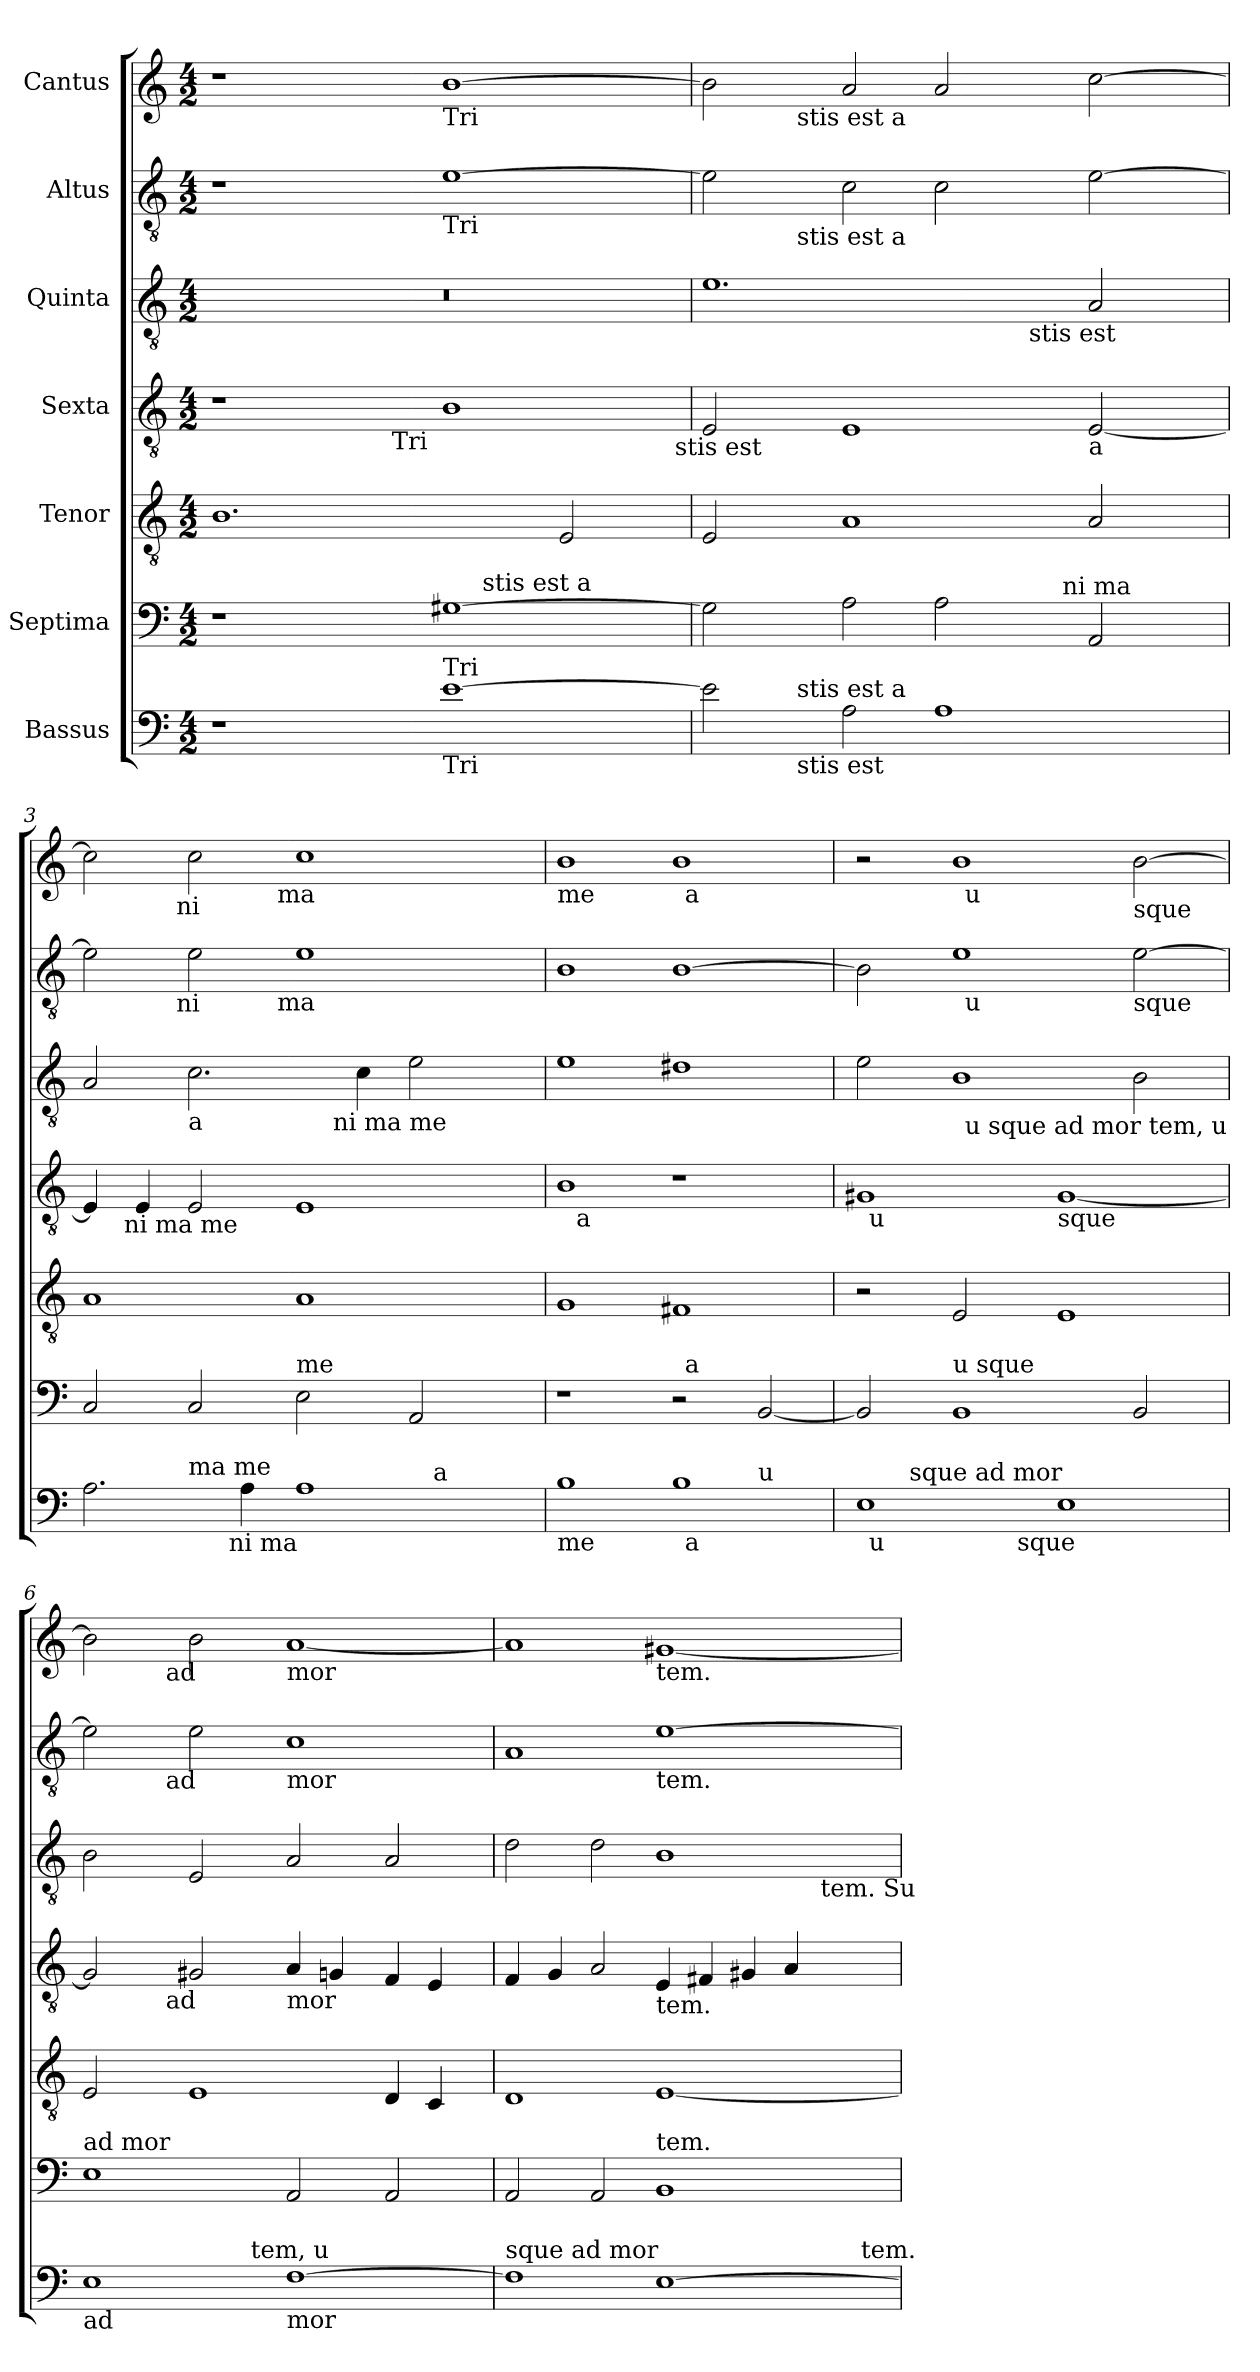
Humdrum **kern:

**kern	**kern	**kern	**kern	**kern	**kern	**kern
*part7	*part6	*part5	*part4	*part3	*part2	*part1
*staff7	*staff6	*staff5	*staff4	*staff3	*staff2	*staff1
*I"Bassus	*I"Septima	*I"Tenor	*I"Sexta	*I"Quinta	*I"Altus	*I"Cantus
*clefF4	*clefF4	*clefGv2	*clefGv2	*clefGv2	*clefGv2	*clefG2
*ITrd7c12	*	*	*	*	*	*
*k[]	*k[]	*k[]	*k[]	*k[]	*k[]	*k[]
*C:	*C:	*C:	*C:	*C:	*C:	*C:
*M4/2	*M4/2	*M4/2	*M4/2	*M4/2	*M4/2	*M4/2
=1	=1	=1	=1	=1	=1	=1
!	!LO:TX:a:t=Tri	!	!	!	!	!
*	*^	*	*^	*	*	*
*	*	*	*	*	*^	*	*	*
1r	1r	1ryy	1.B	1r	2ryy	1ryy	0r	1r	1r
.	.	.	.	.	4ryy	.	.	.	.
.	.	.	.	.	16ryy	.	.	.	.
!	!	!	!	!	!LO:TX:b:t=Tri	!	!	!	!
.	.	.	.	.	1ryy	.	.	.	.
!	!	!	!	!	!	!	!	!	!LO:TX:b:t=Tri
!	!	!	!	!	!	!	!	!LO:TX:b:t=Tri	!
!LO:TX:b:t=Tri	!	!	!	!	!	!	!	!	!
!LO:TX:a:t=Tri	!	!	!	!	!	!	!	!	!
[>1E	[>1G#X	8ryy	.	1B	.	2ryy	.	[>1e	[>1b
!	!	!LO:TX:a:t=stis est a	!	!	!	!	!	!	!
.	.	2..ryy	.	.	.	.	.	.	.
.	.	.	2E/	.	.	4...ryy	.	.	.
.	.	.	.	.	8.ryy	.	.	.	.
!	!	!	!	!	!	!LO:TX:b:t=stis est	!	!	!
.	.	.	.	.	.	32ryy	.	.	.
=2	=2	=2	=2	=2	=2	=2	=2	=2	=2
!	!	!	!	!	!	!	!LO:TX:b:t=Tri	!	!
*^	*	*	*	*v	*v	*v	*^	*^	*^
2E\]	4ryy	2G#\]	1ryy	2E/	2E/	1.e	1ryy	2e\]	4ryy	2b\]	4ryy
.	16.ryy	.	.	.	.	.	.	.	16.ryy	.	16.ryy
!	!	!	!	!	!	!	!	!	!	!	!LO:TX:b:t=stis est a
!	!	!	!	!	!	!	!	!	!LO:TX:b:t=stis est a	!	!
!	!LO:TX:b:t=stis est	!	!	!	!	!	!	!	!	!	!
!	!LO:TX:a:t=stis est a	!	!	!	!	!	!	!	!	!	!
.	1ryy	.	.	.	.	.	.	.	1ryy	.	1ryy
2AA\	.	2A\	.	1A	1E	.	.	2c\	.	2a/	.
1AA	.	2A\	4..ryy	.	.	.	4ryy	2c\	.	2a/	.
.	.	.	.	.	.	.	16.ryy	.	.	.	.
!	!	!	!	!	!	!	!LO:TX:b:t=stis est	!	!	!	!
.	2ryy	.	.	.	.	.	2ryy	.	2ryy	.	2ryy
!	!	!	!LO:TX:a:t=ni ma	!	!	!	!	!	!	!	!
.	.	.	2ryy	.	.	.	.	.	.	.	.
!	!	!	!	!	!LO:TX:b:t=a	!	!	!	!	!	!
.	.	2AA/	.	2A/	[<2E/	2A/	.	[>2e\	.	[>2cc\	.
.	8ryy	.	.	.	.	.	8ryy	.	8ryy	.	8ryy
.	.	.	16ryy	.	.	.	.	.	.	.	.
.	32ryy	.	.	.	.	.	32ryy	.	32ryy	.	32ryy
=3	=3	=3	=3	=3	=3	=3	=3	=3	=3	=3	=3
!LO:TX:a:t=ni	!	!	!	!	!	!	!	!	!	!	!
!LO:TX:b:t=a	!	!	!	!	!	!	!	!	!	!	!
*^	*^	*v	*v	*	*^	*	*	*	*^	*	*^
2.AA\	2ryy	2ryy	1ryy	2C/	1A	4E/]	8..ryy	2A/	1ryy	2e\]	4...ryy	2...ryy	2cc\]	4...ryy	2...ryy
!	!	!	!	!	!	!	!LO:TX:b:t=ni ma me	!	!	!	!	!	!	!	!
.	.	.	.	.	.	.	1ryy	.	.	.	.	.	.	.	.
.	.	.	.	.	.	4E/	.	.	.	.	.	.	.	.	.
!	!	!	!	!	!	!	!	!	!	!	!	!	!	!LO:TX:b:t=ni	!
!	!	!	!	!	!	!	!	!	!	!	!LO:TX:b:t=ni	!	!	!	!
.	.	.	.	.	.	.	.	.	.	.	1ryy	.	.	1ryy	.
!	!	!	!	!	!	!	!	!LO:TX:b:t=a	!	!	!	!	!	!	!
!	!LO:TX:a:t=ma me	!	!	!	!	!	!	!	!	!	!	!	!	!	!
.	1.ryy	8..ryy	.	2C/	.	2E/	.	2.c\	.	2e\	.	.	2cc\	.	.
!	!	!LO:TX:b:t=ni ma	!	!	!	!	!	!	!	!	!	!	!	!	!
.	.	1ryy	.	.	.	.	.	.	.	.	.	.	.	.	.
4AA\	.	.	.	.	.	.	.	.	.	.	.	.	.	.	.
!	!	!	!	!	!	!	!	!	!	!	!	!	!	!	!LO:TX:b:t=ma
!	!	!	!	!	!	!	!	!	!	!	!	!LO:TX:b:t=ma	!	!	!
.	.	.	.	.	.	.	.	.	.	.	.	1ryy	.	.	1ryy
!	!	!	!	!LO:TX:a:t=me	!	!	!	!	!	!	!	!	!	!	!
1AA	.	.	2ryy	2E\	1A	1E	.	.	8.ryy	1e	.	.	1cc	.	.
!	!	!	!	!	!	!	!	!	!LO:TX:b:t=ni ma me	!	!	!	!	!	!
.	.	.	.	.	.	.	.	.	2ryy	.	.	.	.	.	.
.	.	.	.	.	.	.	2ryy	.	.	.	.	.	.	.	.
.	.	.	.	.	.	.	.	4c\	.	.	.	.	.	.	.
.	.	.	.	.	.	.	.	.	.	.	2ryy	.	.	2ryy	.
.	.	.	16.ryy	2AA/	.	.	.	2e\	.	.	.	.	.	.	.
!	!	!	!LO:TX:a:t=a	!	!	!	!	!	!	!	!	!	!	!	!
.	.	.	4ryy	.	.	.	.	.	.	.	.	.	.	.	.
.	.	.	.	.	.	.	.	.	4ryy	.	.	.	.	.	.
.	.	4ryy	.	.	.	.	4ryy	.	.	.	.	.	.	.	.
.	.	.	8ryy	.	.	.	.	.	.	.	.	.	.	.	.
.	.	.	.	.	.	.	.	.	16ryy	.	.	16ryy	.	.	16ryy
.	.	32ryy	32ryy	.	.	.	32ryy	.	.	.	32ryy	.	.	32ryy	.
=4	=4	=4	=4	=4	=4	=4	=4	=4	=4	=4	=4	=4	=4	=4	=4
!	!	!	!	!	!	!	!	!	!	!	!	!	!LO:TX:b:t=me	!	!
!	!	!	!	!	!	!	!	!	!	!LO:TX:b:t=me a	!	!	!	!	!
!LO:TX:b:t=me	!	!	!	!	!	!	!	!	!	!	!	!	!	!	!
*	*	*	*	*	*	*	*	*v	*v	*	*	*	*	*v	*v
*	*	*v	*v	*^	*	*	*	*	*v	*v	*v	*	*
1BB	1ryy	1.ryy	1r	1ryy	1G	1B	16ryy	1e	1B	1b	1ryy
!	!	!	!	!	!	!	!LO:TX:b:t=a	!	!	!	!
.	.	.	.	.	.	.	1ryy	.	.	.	.
1BB	32ryy	.	2r	32ryy	1F#X	1r	.	1d#X	[>1B	1b	32ryy
!	!	!	!	!	!	!	!	!	!	!	!LO:TX:b:t=a
!	!	!	!	!LO:TX:a:t=a	!	!	!	!	!	!	!
!	!LO:TX:b:t=a	!	!	!	!	!	!	!	!	!	!
.	2ryy	.	.	2ryy	.	.	.	.	.	.	2ryy
.	.	.	.	.	.	.	2...ryy	.	.	.	.
!	!	!LO:TX:a:t=u	!	!	!	!	!	!	!	!	!
.	.	2ryy	[<2BB/	.	.	.	.	.	.	.	.
.	4...ryy	.	.	4...ryy	.	.	.	.	.	.	4...ryy
=5	=5	=5	=5	=5	=5	=5	=5	=5	=5	=5	=5
!	!	!	!	!	!	!	!	!LO:TX:b:t=a	!	!	!
*	*	*^	*v	*v	*	*	*	*^	*^	*	*
1EE	32ryy	4ryy	2ryy	2BB/]	2r	1G#X	32ryy	2e\	2ryy	2B\]	2ryy	2r	2ryy
!	!	!	!	!	!	!	!LO:TX:b:t=u	!	!	!	!	!	!
!	!LO:TX:b:t=u	!	!	!	!	!	!	!	!	!	!	!	!
.	1ryy	.	.	.	.	.	1ryy	.	.	.	.	.	.
!	!	!LO:TX:a:t=sque ad mor	!	!	!	!	!	!	!	!	!	!	!
.	.	1..ryy	.	.	.	.	.	.	.	.	.	.	.
!	!	!	!	!LO:TX:a:t=u sque	!	!	!	!	!	!	!	!	!
.	.	.	4ryy	1BB	2E/	.	.	1B	32ryy	1e	32ryy	1b	32ryy
!	!	!	!	!	!	!	!	!	!	!	!	!	!LO:TX:b:t=u
!	!	!	!	!	!	!	!	!	!	!	!LO:TX:b:t=u	!	!
!	!	!	!	!	!	!	!	!	!LO:TX:b:t=u sque ad mor tem, u	!	!	!	!
.	.	.	.	.	.	.	.	.	1ryy	.	1ryy	.	1ryy
.	.	.	32ryy	.	.	.	.	.	.	.	.	.	.
!	!	!	!LO:TX:b:t=sque	!	!	!	!	!	!	!	!	!	!
.	.	.	1ryy	.	.	.	.	.	.	.	.	.	.
!	!	!	!	!	!	!LO:TX:b:t=sque	!	!	!	!	!	!	!
1EE	.	.	.	.	1E	[<1G#	.	.	.	.	.	.	.
.	2ryy	.	.	.	.	.	2ryy	.	.	.	.	.	.
!	!	!	!	!	!	!	!	!	!	!	!	!LO:TX:b:t=sque	!
!	!	!	!	!	!	!	!	!	!	!LO:TX:b:t=sque	!	!	!
.	.	.	.	2BB/	.	.	.	2B\	.	[>2e\	.	[>2b\	.
.	4...ryy	.	.	.	.	.	4...ryy	.	4...ryy	.	4...ryy	.	4...ryy
.	.	.	8..ryy	.	.	.	.	.	.	.	.	.	.
=6	=6	=6	=6	=6	=6	=6	=6	=6	=6	=6	=6	=6	=6
!	!	!	!	!LO:TX:a:t=ad mor	!	!	!	!	!	!	!	!	!
!LO:TX:b:t=ad	!	!	!	!	!	!	!	!	!	!	!	!	!
*	*v	*v	*v	*	*	*	*	*v	*v	*	*	*	*
1EE	2ryy	1E	2E/	2G#/]	4ryy	2B\	2e\]	4ryy	2b\]	4ryy
.	.	.	.	.	8ryy	.	.	8ryy	.	8ryy
.	.	.	.	.	32ryy	.	.	32ryy	.	32ryy
!	!	!	!	!	!	!	!	!	!	!LO:TX:b:t=ad
!	!	!	!	!	!	!	!	!LO:TX:b:t=ad	!	!
!	!	!	!	!	!LO:TX:b:t=ad	!	!	!	!	!
.	.	.	.	.	1ryy	.	.	1ryy	.	1ryy
.	4ryy	.	1E	2G#X/	.	2E/	2e\	.	2b\	.
.	16ryy	.	.	.	.	.	.	.	.	.
!	!LO:TX:a:t=tem, u	!	!	!	!	!	!	!	!	!
.	1ryy	.	.	.	.	.	.	.	.	.
!	!	!	!	!	!	!	!	!	!LO:TX:b:t=mor	!
!	!	!	!	!	!	!	!LO:TX:b:t=mor	!	!	!
!	!	!	!	!LO:TX:b:t=mor	!	!	!	!	!	!
!LO:TX:b:t=mor	!	!	!	!	!	!	!	!	!	!
[<1FF	.	2AA/	.	4A/	.	2A/	1c	.	[<1a	.
.	.	.	.	4Gn/	.	.	.	.	.	.
.	.	.	.	.	2ryy	.	.	2ryy	.	2ryy
.	.	2AA/	4D/	4F/	.	2A/	.	.	.	.
.	.	.	4C/	4E/	.	.	.	.	.	.
.	8.ryy	.	.	.	.	.	.	.	.	.
.	.	.	.	.	16.ryy	.	.	16.ryy	.	16.ryy
!!LO:LB:g=z
=7	=7	=7	=7	=7	=7	=7	=7	=7	=7	=7
!	!	!	!	!	!	!LO:TX:b:t=sque ad mor	!	!	!	!
!LO:TX:a:t=sque ad mor	!	!	!	!	!	!	!	!	!	!
*	*	*	*	*	*	*	*v	*v	*	*
*	*	*	*	*v	*v	*^	*	*v	*v
1FF]	1ryy	2AA/	1D	4F/	2d\	1ryy	1A	1a]
.	.	.	.	4G/	.	.	.	.
.	.	2AA/	.	2A/	2d\	.	.	.
!	!	!	!	!	!	!	!	!LO:TX:b:t=tem.
!	!	!	!	!	!	!	!LO:TX:b:t=tem.	!
!	!	!	!	!LO:TX:b:t=tem.	!	!	!	!
!	!	!LO:TX:a:t=tem.	!	!	!	!	!	!
[<1EE	2ryy	1BB	[<1E	4E/	1B	2...ryy	[>1e	[<1g#X
.	.	.	.	4F#X/	.	.	.	.
.	4...ryy	.	.	4G#X/	.	.	.	.
.	.	.	.	4A/	.	.	.	.
!	!	!	!	!	!	!LO:TX:b:t=tem. Su	!	!
.	.	.	.	.	.	16ryy	.	.
!	!LO:TX:a:t=tem.	!	!	!	!	!	!	!
.	32ryy	.	.	.	.	.	.	.
*v	*v	*	*	*	*v	*v	*	*
=	=	=	=	=	=	=
*-	*-	*-	*-	*-	*-	*-
